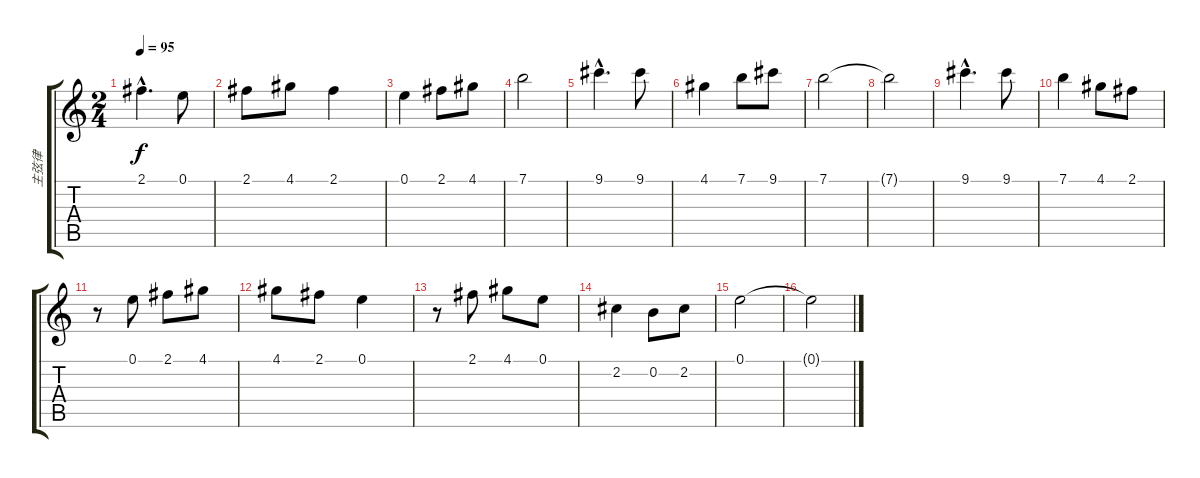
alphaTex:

\track ("主弦律" "主弦律") {instrument acousticguitarnylon}
\staff {score tabs}
\tuning (E4 B3 G3 D3 A2 E2) {hide}
\ts (2 4)
\tempo 95
\clef g2
\ks c
2.1{hac}.4{d dy f} 0.1.8 |
2.1.8 4.1.8 2.1.4 |
0.1.4 2.1.8 4.1.8 |
7.1.2 |
9.1{hac}.4{d} 9.1.8 |
4.1.4 7.1.8 9.1.8 |
7.1.2 |
7.1{t}.2 |
9.1{hac}.4{d} 9.1.8 |
7.1.4 4.1.8 2.1.8 |
r.8 0.1.8 2.1.8 4.1.8 |
4.1.8 2.1.8 0.1.4 |
r.8 2.1.8 4.1.8 0.1.8 |
2.2.4 0.2.8 2.2.8 |
0.1.2 |
0.1{t}.2
